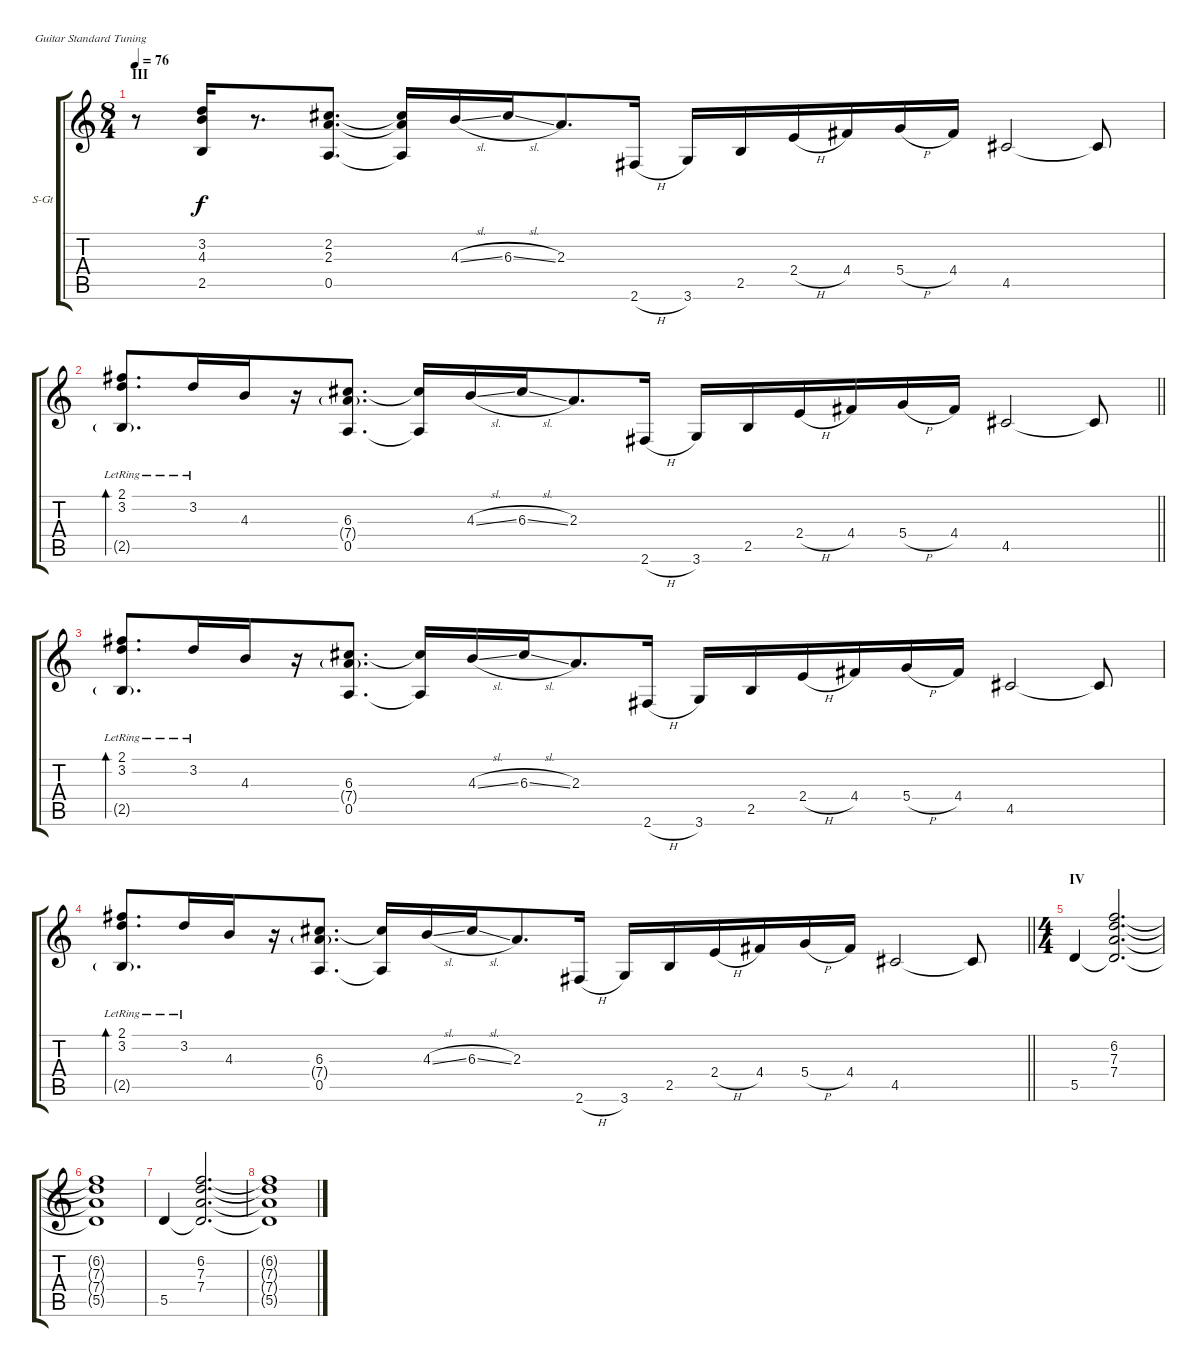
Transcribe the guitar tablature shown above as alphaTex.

\bracketExtendMode groupsimilarinstruments
\firstSystemTrackNameOrientation horizontal
\otherSystemsTrackNameOrientation horizontal
\track ("Peter Lindgren" "S-Gt") {instrument acousticguitarsteel}
\staff {score tabs}
\tuning (E4 B3 G3 D3 A2 E2)
\ts (8 4)
\beaming (8 4 4 4 4)
\section ("" "III")
\tempo 76
\clef g2
\ks c
r.8{dy f} (3.2 4.3 2.5).16 r.8{d} (2.2 2.3 0.5).8{d} (2.2{t} 2.3{t} 0.5{t}).16 4.3{sl}.16 6.3{sl}.16 2.3.8{d} 2.6{h}.16 3.6.16 2.5.16 2.4{h}.16 4.4.16 5.4{h}.16 4.4.16 4.5.2 4.5{t}.8 |
\barLineRight lightlight
(2.1{lr} 3.2 2.5{g lr}).8{d bd 60} 3.2{lr}.16 4.3.16 r.16 (6.3 7.4{g} 0.5).8{d} (6.3{t} 0.5{t}).16 4.3{sl}.16 6.3{sl}.16 2.3.8{d} 2.6{h}.16 3.6.16 2.5.16 2.4{h}.16 4.4.16 5.4{h}.16 4.4.16 4.5.2 4.5{t}.8 |
(2.1{lr} 3.2 2.5{g lr}).8{d bd 60} 3.2{lr}.16 4.3.16 r.16 (6.3 7.4{g} 0.5).8{d} (6.3{t} 0.5{t}).16 4.3{sl}.16 6.3{sl}.16 2.3.8{d} 2.6{h}.16 3.6.16 2.5.16 2.4{h}.16 4.4.16 5.4{h}.16 4.4.16 4.5.2 4.5{t}.8 |
\barLineRight lightlight
(2.1{lr} 3.2 2.5{g lr}).8{d bd 60} 3.2{lr}.16 4.3.16 r.16 (6.3 7.4{g} 0.5).8{d} (6.3{t} 0.5{t}).16 4.3{sl}.16 6.3{sl}.16 2.3.8{d} 2.6{h}.16 3.6.16 2.5.16 2.4{h}.16 4.4.16 5.4{h}.16 4.4.16 4.5.2 4.5{t}.8 |
\ts (4 4)
\beaming (8 2 2 2 2)
\section ("" "IV")
5.5.4 (6.2 7.3 7.4 5.5{t}).2{d} |
(6.2{t} 7.3{t} 7.4{t} 5.5{t}).1 |
5.5.4 (6.2 7.3 7.4 5.5{t}).2{d} |
(6.2{t} 7.3{t} 7.4{t} 5.5{t}).1
